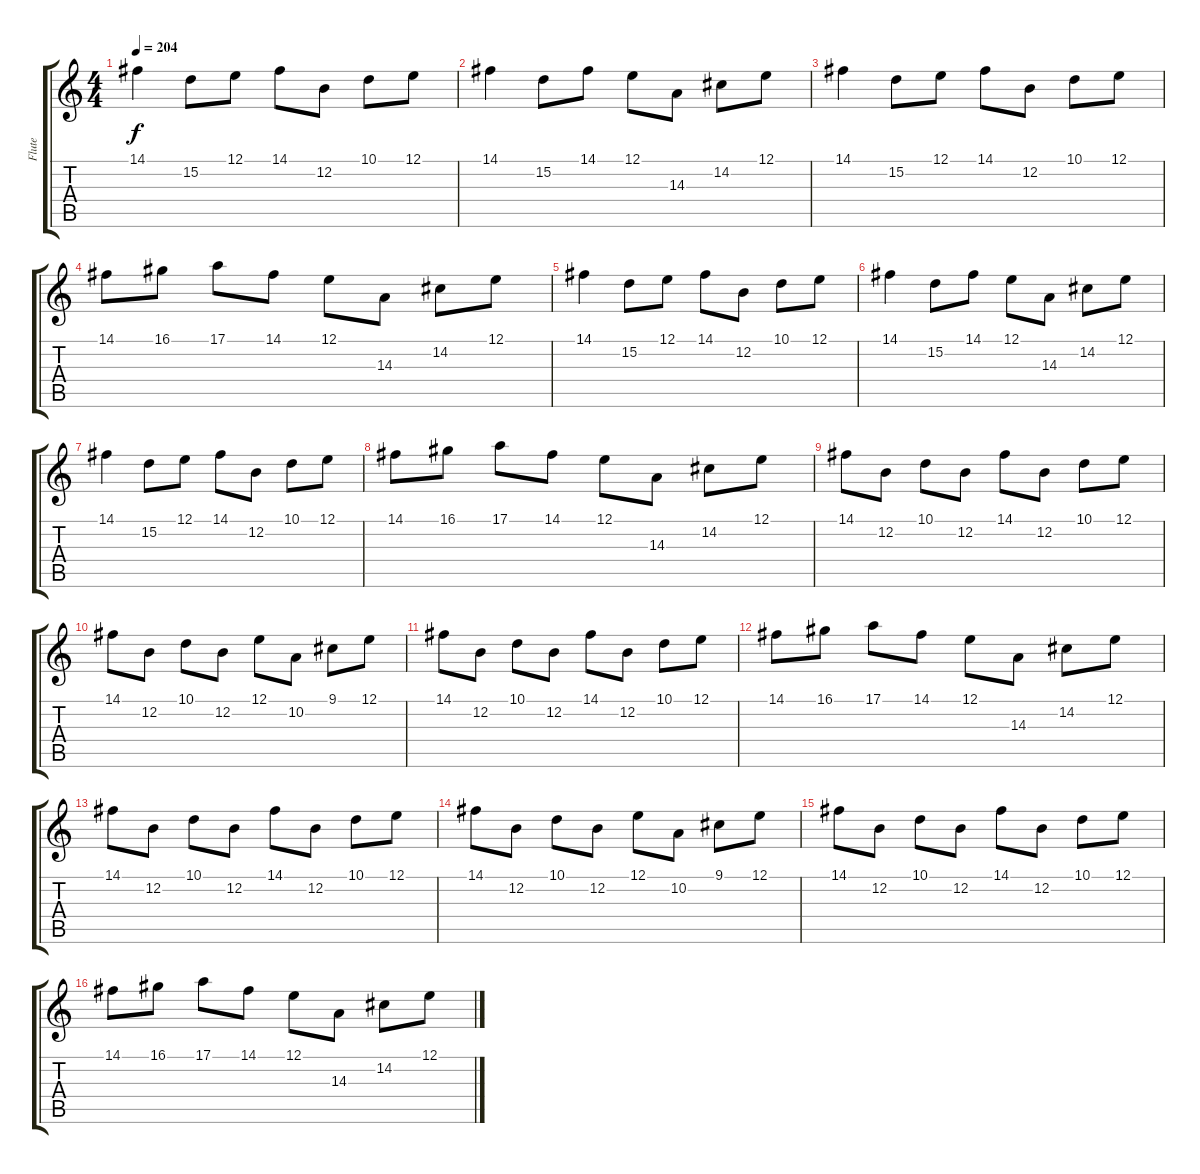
\track ("Flute" "Flute") {instrument flute}
\staff {score tabs}
\tuning (E4 B3 G3 D3 A2 E2) {hide}
\ts (4 4)
\tempo 204
\clef g2
\ks c
14.1.4{dy f} 15.2.8 12.1.8 14.1.8 12.2.8 10.1.8 12.1.8 |
14.1.4 15.2.8 14.1.8 12.1.8 14.3.8 14.2.8 12.1.8 |
14.1.4 15.2.8 12.1.8 14.1.8 12.2.8 10.1.8 12.1.8 |
14.1.8 16.1.8 17.1.8 14.1.8 12.1.8 14.3.8 14.2.8 12.1.8 |
14.1.4 15.2.8 12.1.8 14.1.8 12.2.8 10.1.8 12.1.8 |
14.1.4 15.2.8 14.1.8 12.1.8 14.3.8 14.2.8 12.1.8 |
14.1.4 15.2.8 12.1.8 14.1.8 12.2.8 10.1.8 12.1.8 |
14.1.8 16.1.8 17.1.8 14.1.8 12.1.8 14.3.8 14.2.8 12.1.8 |
14.1.8 12.2.8 10.1.8 12.2.8 14.1.8 12.2.8 10.1.8 12.1.8 |
14.1.8 12.2.8 10.1.8 12.2.8 12.1.8 10.2.8 9.1.8 12.1.8 |
14.1.8 12.2.8 10.1.8 12.2.8 14.1.8 12.2.8 10.1.8 12.1.8 |
14.1.8 16.1.8 17.1.8 14.1.8 12.1.8 14.3.8 14.2.8 12.1.8 |
14.1.8 12.2.8 10.1.8 12.2.8 14.1.8 12.2.8 10.1.8 12.1.8 |
14.1.8 12.2.8 10.1.8 12.2.8 12.1.8 10.2.8 9.1.8 12.1.8 |
14.1.8 12.2.8 10.1.8 12.2.8 14.1.8 12.2.8 10.1.8 12.1.8 |
14.1.8 16.1.8 17.1.8 14.1.8 12.1.8 14.3.8 14.2.8 12.1.8
